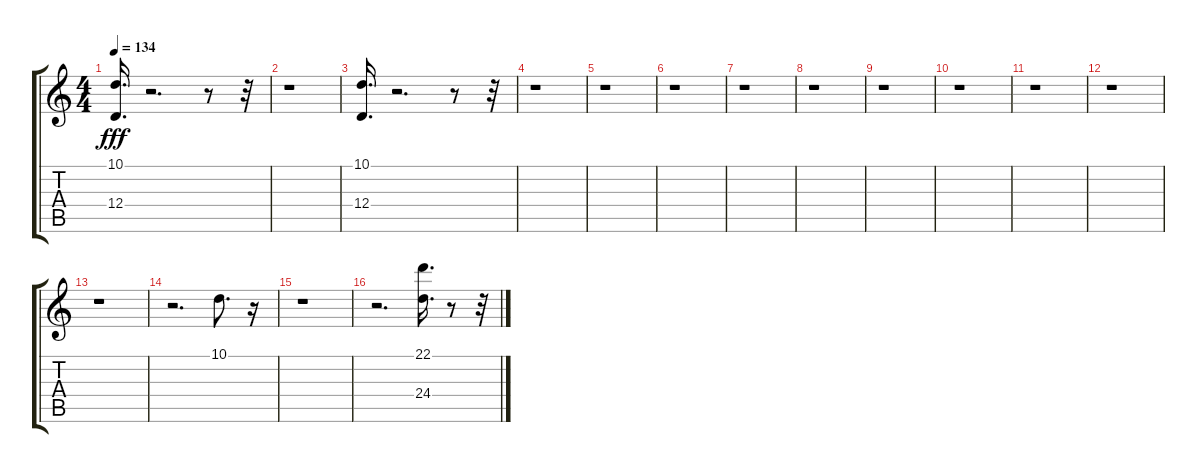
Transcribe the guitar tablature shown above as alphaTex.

\track "" {instrument orchestrahit}
\staff {score tabs}
\tuning (E4 B3 G3 D3 A2 E2) {hide}
\ts (4 4)
\tempo 134
\clef g2
\ks c
(10.1 12.4).16{d dy fff volume 9} r.2{d} r.8 r.32 |
r.1 |
(10.1 12.4).16{d} r.2{d} r.8 r.32 |
r.1 |
r.1 |
r.1 |
r.1 |
r.1 |
r.1 |
r.1 |
r.1 |
r.1 |
r.1 |
r.2{d} 10.1.8{d volume 9} r.16 |
r.1 |
r.2{d} (22.1 24.4).16{d} r.8 r.32
